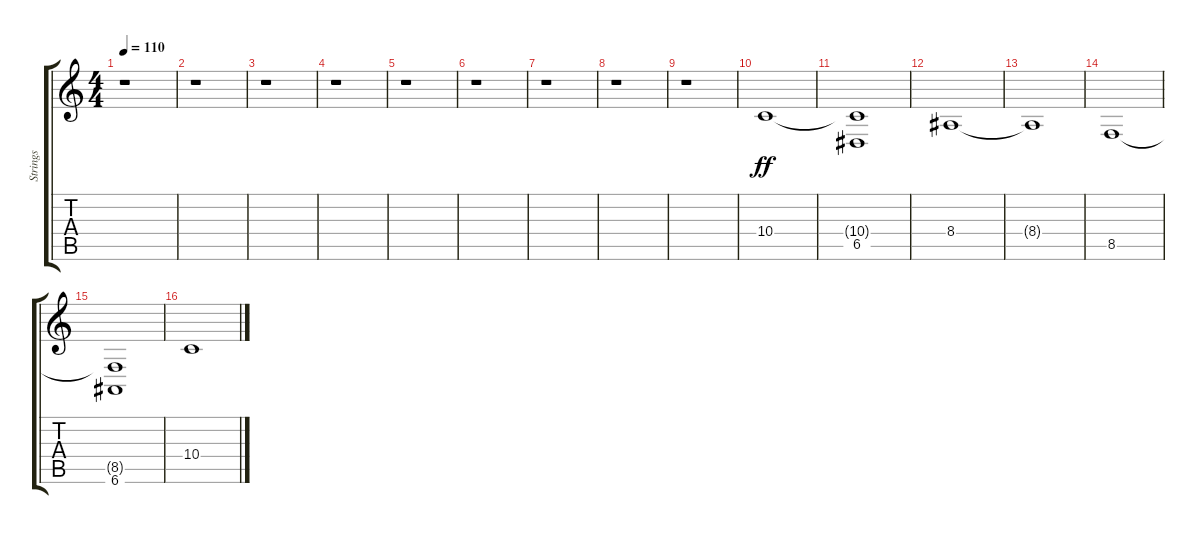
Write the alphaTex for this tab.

\track ("Strings" "Strings") {instrument stringensemble1}
\staff {score tabs}
\tuning (E4 B3 G3 D3 A2 E2) {hide}
\ts (4 4)
\tempo 110
\clef g2
\ks c
r.1{dy ff} |
r.1 |
r.1 |
r.1 |
r.1 |
r.1 |
r.1 |
r.1 |
r.1 |
10.4.1 |
(10.4{t} 6.5).1 |
8.4.1 |
8.4{t}.1 |
8.5.1 |
(8.5{t} 6.6).1 |
10.4.1
